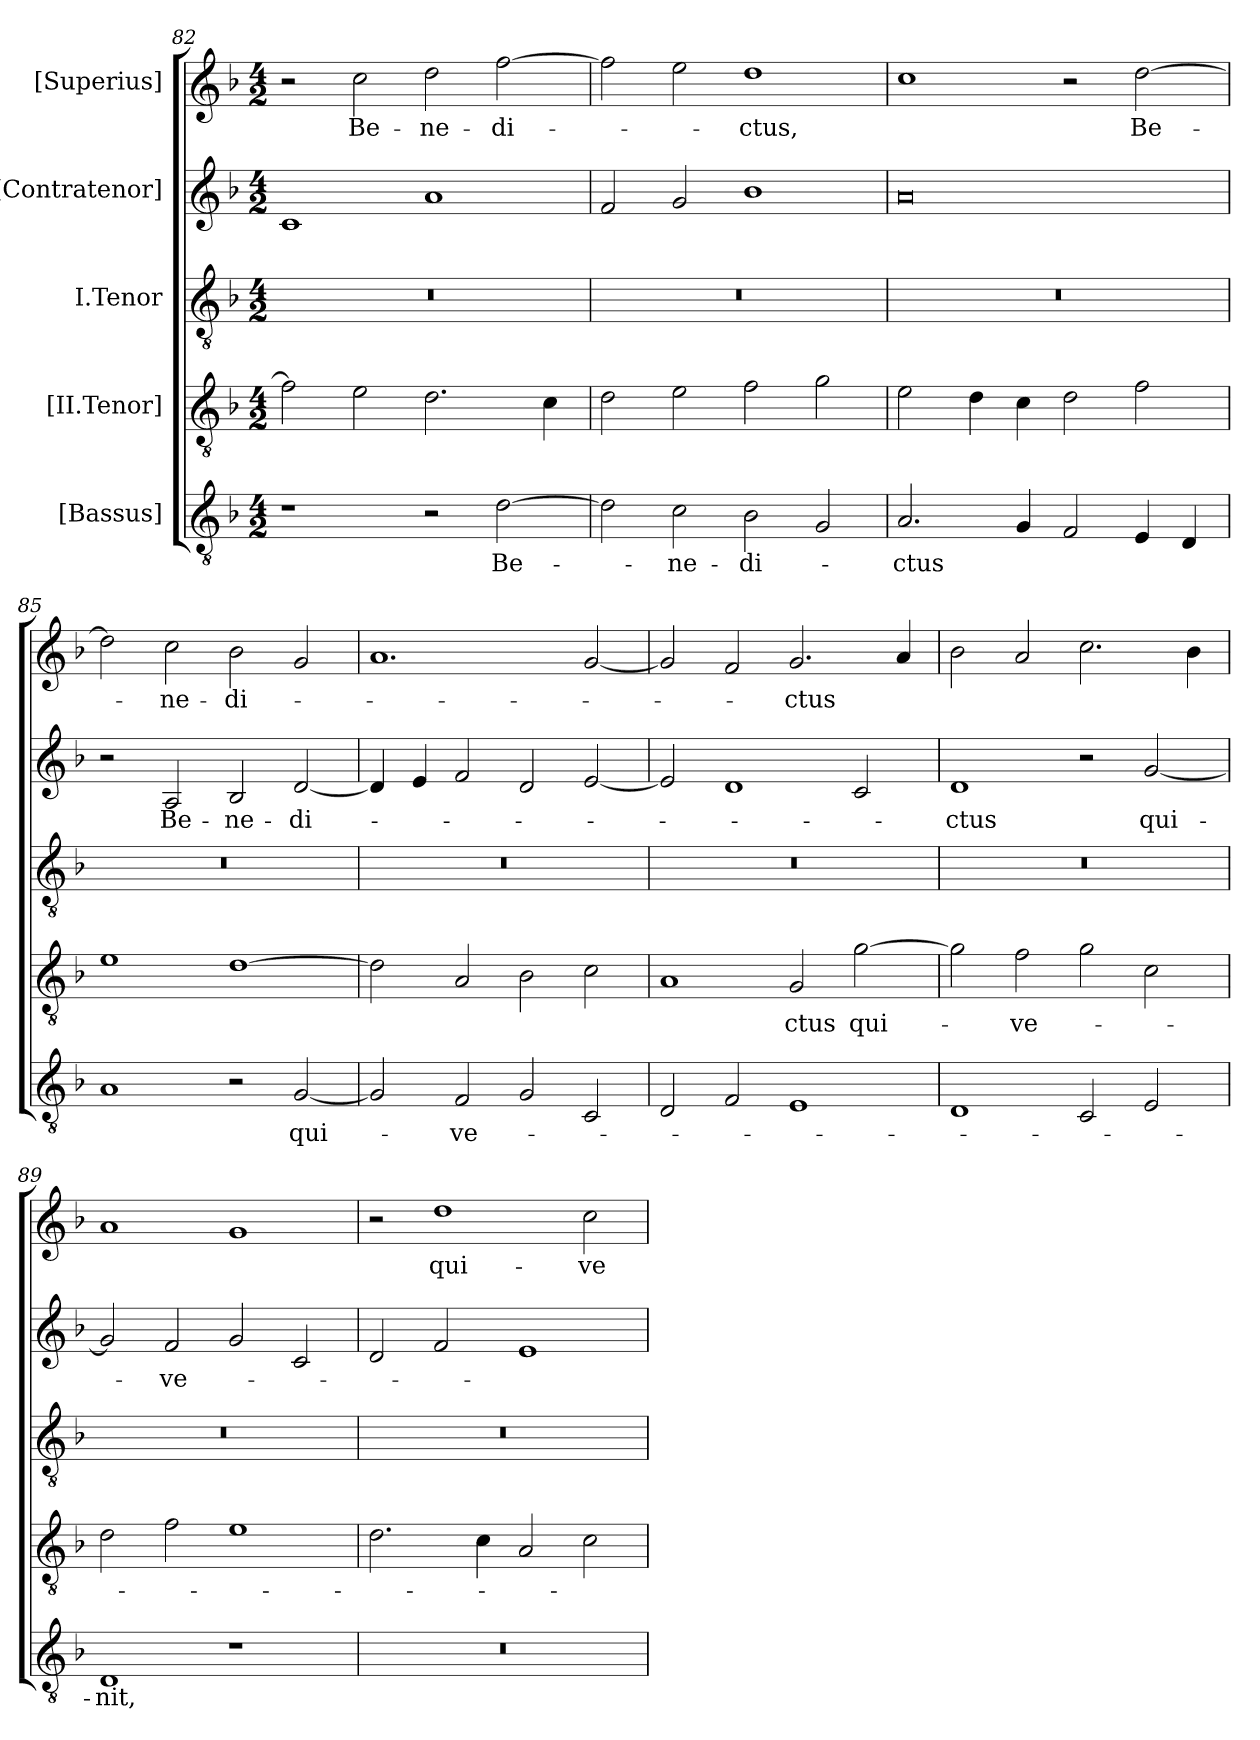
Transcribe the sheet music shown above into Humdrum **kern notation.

**kern	**text	**kern	**text	**kern	**kern	**text	**kern	**text
*part5	*part5	*part4	*part4	*part3	*part2	*part2	*part1	*part1
*staff5	*staff5	*staff4	*staff4	*staff3	*staff2	*staff2	*staff1	*staff1
*I"[Bassus]	*	*I"[II.Tenor]	*	*I"I.Tenor	*I"[Contratenor]	*	*I"[Superius]	*
*clefGv2	*	*clefGv2	*	*clefGv2	*clefG2	*	*clefG2	*
*k[b-]	*	*k[b-]	*	*k[b-]	*k[b-]	*	*k[b-]	*
*M4/2	*	*M4/2	*	*M4/2	*M4/2	*	*M4/2	*
=82	=82	=82	=82	=82	=82	=82	=82	=82
1r	.	2f\]	.	0r	1c/	.	2r	.
.	.	2e\	.	.	.	.	2cc\	Be-
2r	.	2.d\	.	.	1a/	.	2dd\	-ne-
[2d\	Be-	.	.	.	.	.	[2ff\	-di-
.	.	4c\	.	.	.	.	.	.
=83	=83	=83	=83	=83	=83	=83	=83	=83
2d\]	.	2d\	.	0r	2f/	.	2ff\]	.
2c\	-ne-	2e\	.	.	2g/	.	2ee\	.
2B-\	-di-	2f\	.	.	1b-\	.	1dd\	-ctus,
2G/	.	2g\	.	.	.	.	.	.
=84	=84	=84	=84	=84	=84	=84	=84	=84
2.A/	-ctus	2e\	.	0r	0a/	.	1cc\	.
.	.	4d\	.	.	.	.	.	.
4G/	.	4c\	.	.	.	.	.	.
2F/	.	2d\	.	.	.	.	2r	.
4E/	.	2f\	.	.	.	.	[2dd\	Be-
4D/	.	.	.	.	.	.	.	.
=85	=85	=85	=85	=85	=85	=85	=85	=85
1A/	.	1e\	.	0r	2r	.	2dd\]	.
.	.	.	.	.	2A/	Be-	2cc\	-ne-
2r	.	[1d\	.	.	2B-/	-ne-	2b-\	-di-
[2G/	qui-	.	.	.	[2d/	-di-	2g/	.
=86	=86	=86	=86	=86	=86	=86	=86	=86
2G/]	.	2d\]	.	0r	4d/]	.	1.a/	.
.	.	.	.	.	4e/	.	.	.
2F/	ve-	2A/	.	.	2f/	.	.	.
2G/	.	2B-\	.	.	2d/	.	.	.
2C/	.	2c\	.	.	[2e/	.	[2g/	.
=87	=87	=87	=87	=87	=87	=87	=87	=87
2D/	.	1A/	.	0r	2e/]	.	2g/]	.
2F/	.	.	.	.	1d/	.	2f/	.
1E/	.	2G/	-ctus	.	.	.	2.g/	-ctus
.	.	[2g\	qui-	.	2c/	.	.	.
.	.	.	.	.	.	.	4a/	.
=88	=88	=88	=88	=88	=88	=88	=88	=88
1D/	.	2g\]	.	0r	1d/	-ctus	2b-\	.
.	.	2f\	ve-	.	.	.	2a/	.
2C/	.	2g\	.	.	2r	.	2.cc\	.
2E/	.	2c\	.	.	[2g/	qui-	.	.
.	.	.	.	.	.	.	4b-\	.
=89	=89	=89	=89	=89	=89	=89	=89	=89
1D/	-nit,	2d\	.	0r	2g/]	.	1a/	.
.	.	2f\	.	.	2f/	ve-	.	.
1r	.	1e\	.	.	2g/	.	1g/	.
.	.	.	.	.	2c/	.	.	.
=90	=90	=90	=90	=90	=90	=90	=90	=90
0r	.	2.d\	.	0r	2d/	.	2r	.
.	.	.	.	.	2f/	.	1dd\	qui-
.	.	4c\	.	.	.	.	.	.
.	.	2A/	.	.	1e/	.	.	.
.	.	2c\	.	.	.	.	2cc\	ve-
=	=	=	=	=	=	=	=	=
*-	*-	*-	*-	*-	*-	*-	*-	*-
